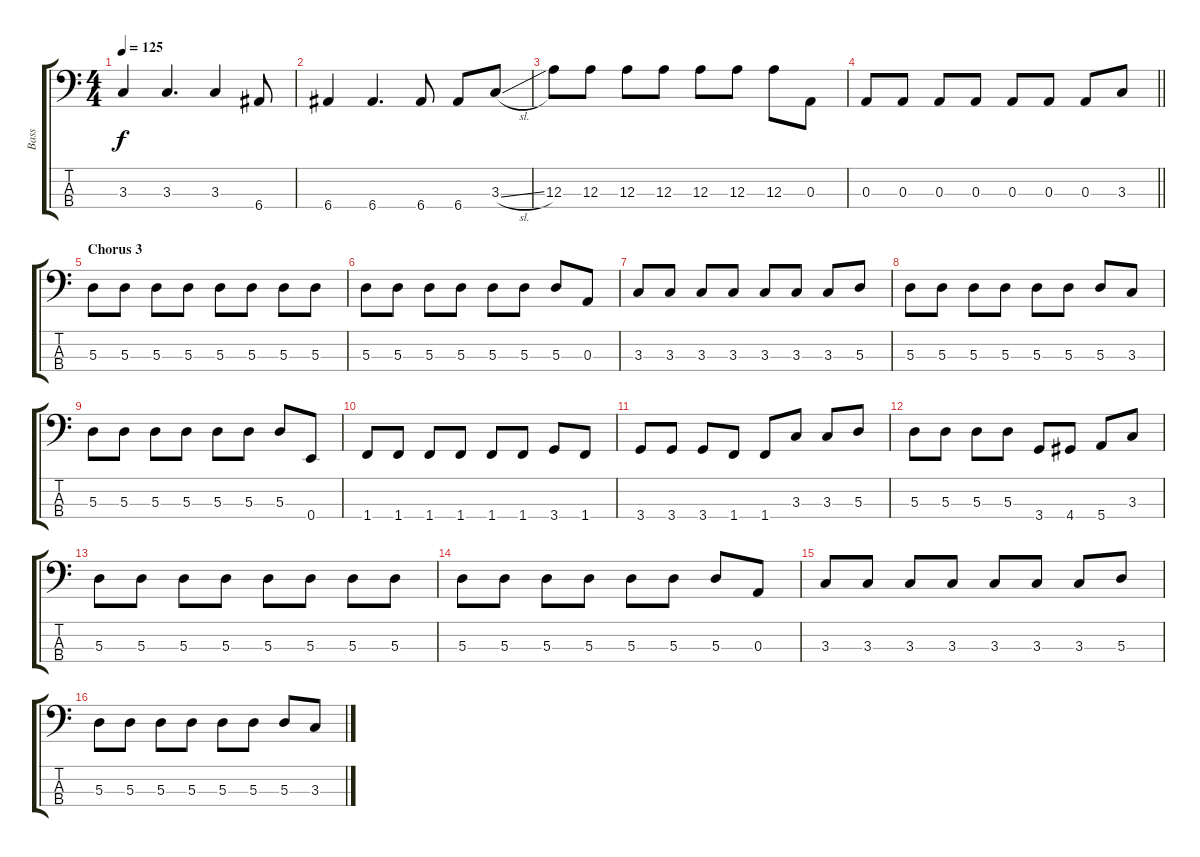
\track ("Bass" "Bass") {instrument electricbassfinger}
\staff {score tabs}
\tuning (G2 D2 A1 E1) {hide}
\ts (4 4)
\tempo 125
\clef f4
\ks c
3.3.4{dy f} 3.3.4{d} 3.3.4 6.4.8 |
6.4.4 6.4.4{d} 6.4.8 6.4.8 3.3{sl}.8 |
12.3.8 12.3.8 12.3.8 12.3.8 12.3.8 12.3.8 12.3.8 0.3.8 |
\barLineRight lightlight
0.3.8 0.3.8 0.3.8 0.3.8 0.3.8 0.3.8 0.3.8 3.3.8 |
\section ("" "Chorus 3")
5.3.8 5.3.8 5.3.8 5.3.8 5.3.8 5.3.8 5.3.8 5.3.8 |
5.3.8 5.3.8 5.3.8 5.3.8 5.3.8 5.3.8 5.3.8 0.3.8 |
3.3.8 3.3.8 3.3.8 3.3.8 3.3.8 3.3.8 3.3.8 5.3.8 |
5.3.8 5.3.8 5.3.8 5.3.8 5.3.8 5.3.8 5.3.8 3.3.8 |
5.3.8 5.3.8 5.3.8 5.3.8 5.3.8 5.3.8 5.3.8 0.4.8 |
1.4.8 1.4.8 1.4.8 1.4.8 1.4.8 1.4.8 3.4.8 1.4.8 |
3.4.8 3.4.8 3.4.8 1.4.8 1.4.8 3.3.8 3.3.8 5.3.8 |
5.3.8 5.3.8 5.3.8 5.3.8 3.4.8 4.4.8 5.4.8 3.3.8 |
5.3.8 5.3.8 5.3.8 5.3.8 5.3.8 5.3.8 5.3.8 5.3.8 |
5.3.8 5.3.8 5.3.8 5.3.8 5.3.8 5.3.8 5.3.8 0.3.8 |
3.3.8 3.3.8 3.3.8 3.3.8 3.3.8 3.3.8 3.3.8 5.3.8 |
5.3.8 5.3.8 5.3.8 5.3.8 5.3.8 5.3.8 5.3.8 3.3.8
